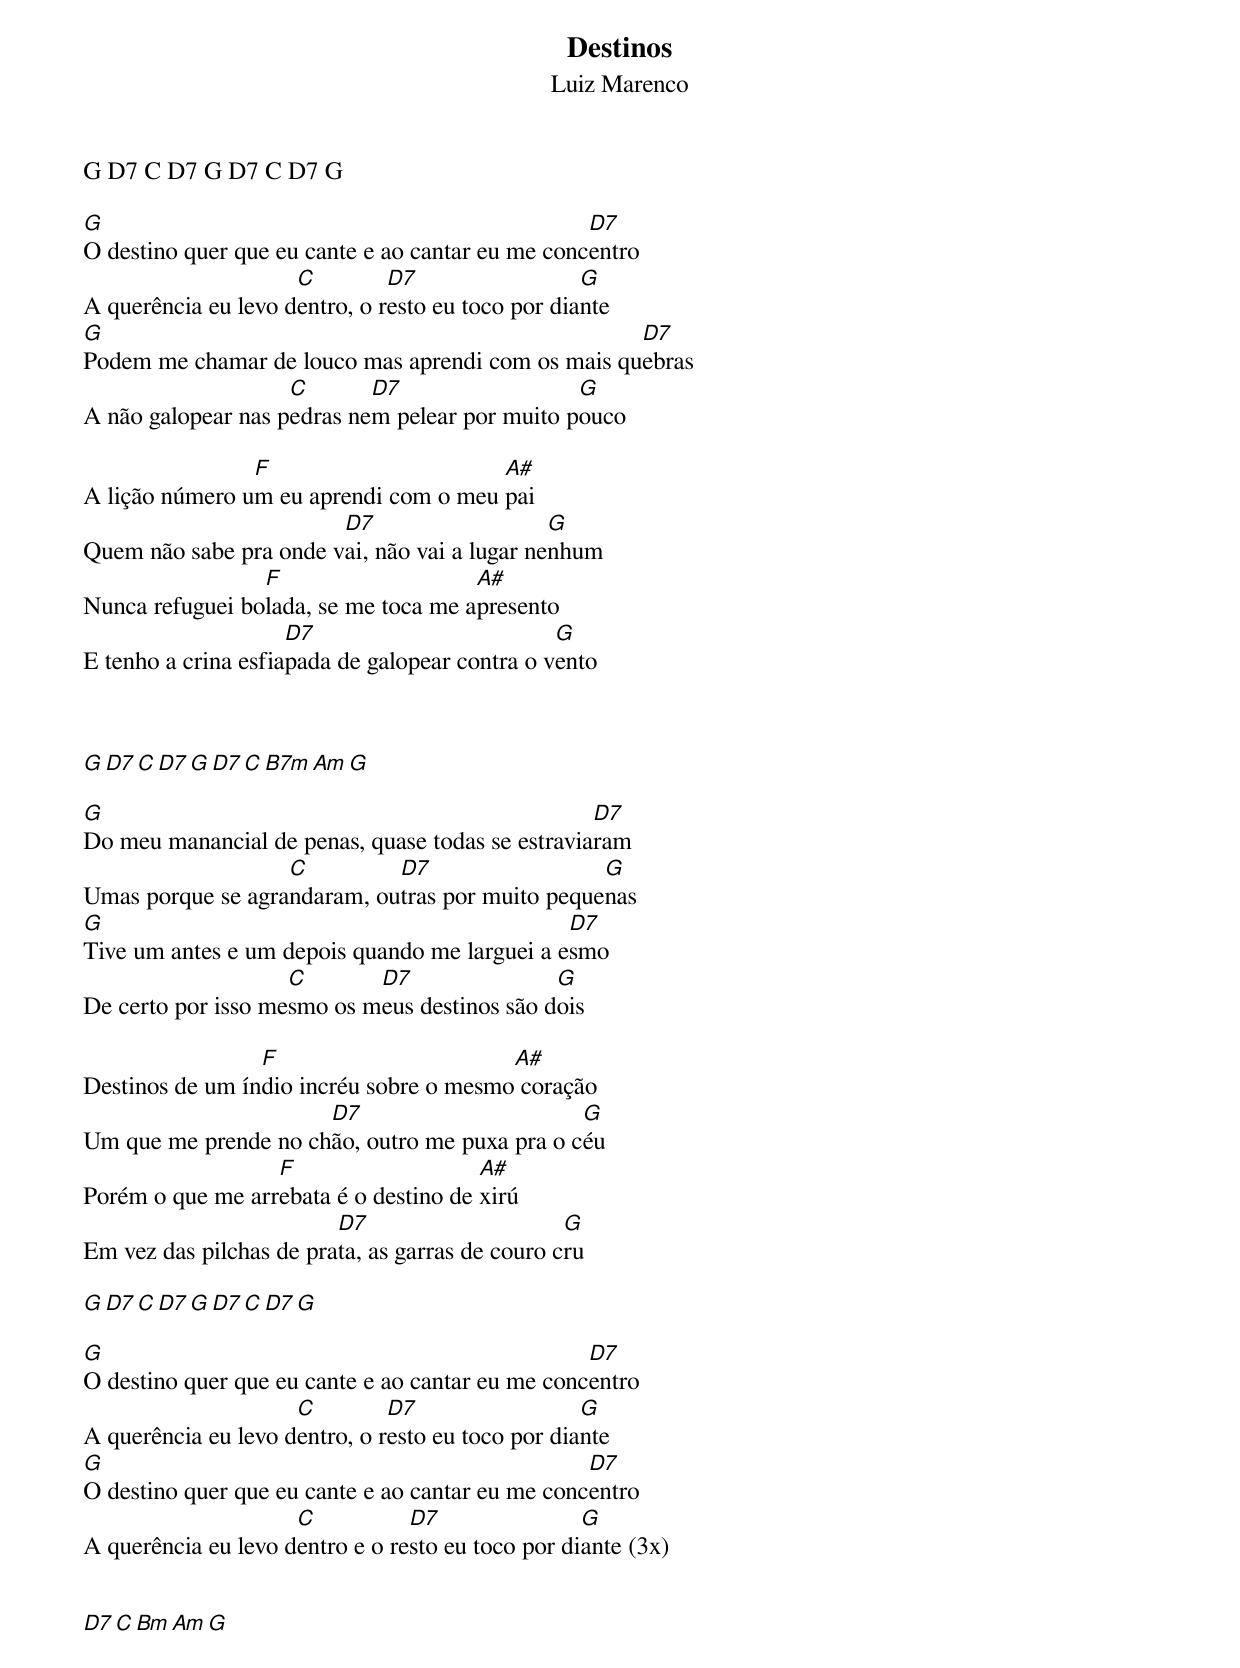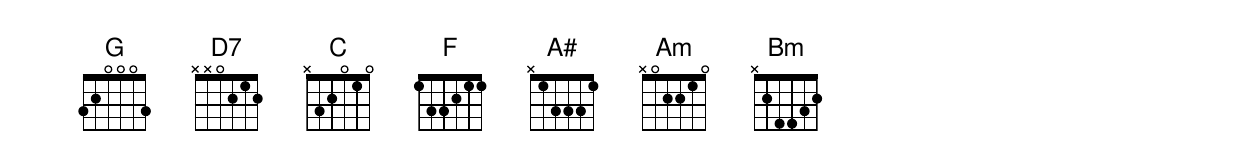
Destinos
Luiz Marenco


G D7 C D7 G D7 C D7 G

G                                                 D7
O destino quer que eu cante e ao cantar eu me concentro
                     C         D7                  G
A querência eu levo dentro, o resto eu toco por diante
G                                                  D7
Podem me chamar de louco mas aprendi com os mais quebras
                    C       D7                  G
A não galopear nas pedras nem pelear por muito pouco

                F                      A#
A lição número um eu aprendi com o meu pai
                        D7                    G
Quem não sabe pra onde vai, não vai a lugar nenhum
                 F                    A#
Nunca refuguei bolada, se me toca me apresento
                     D7                         G
E tenho a crina esfiapada de galopear contra o vento



G D7 C D7 G D7 C B7m Am G

G                                                 D7
Do meu manancial de penas, quase todas se estraviaram
                   C         D7                  G
Umas porque se agrandaram, outras por muito pequenas
G                                              D7
Tive um antes e um depois quando me larguei a esmo
                    C       D7                G
De certo por isso mesmo os meus destinos são dois

                 F                       A#
Destinos de um índio incréu sobre o mesmo coração
                      D7                       G
Um que me prende no chão, outro me puxa pra o céu
                  F                    A#
Porém o que me arrebata é o destino de xirú
                         D7                      G
Em vez das pilchas de prata, as garras de couro cru

G D7 C D7 G D7 C D7 G

G                                                 D7
O destino quer que eu cante e ao cantar eu me concentro
                     C         D7                  G
A querência eu levo dentro, o resto eu toco por diante
G                                                 D7
O destino quer que eu cante e ao cantar eu me concentro
                     C           D7                G
A querência eu levo dentro e o resto eu toco por diante (3x)


D7 C Bm Am G
